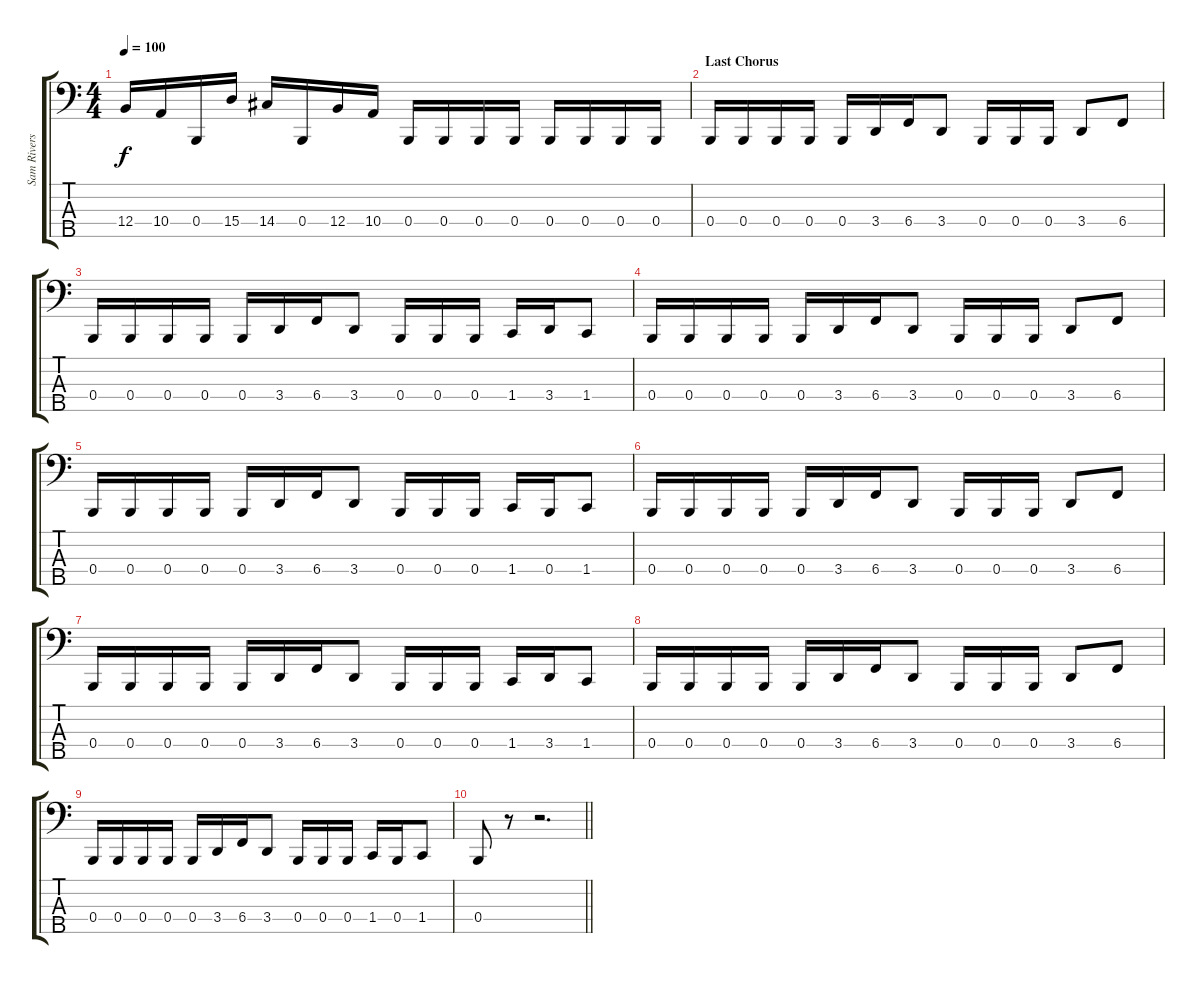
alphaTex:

\track ("Sam Rivers - Bass" "Sam Rivers") {instrument electricbassfinger}
\staff {score tabs}
\tuning (E2 B1 Gb1 B0 Ab0) {hide}
\ts (4 4)
\tempo 100
\clef f4
\ks c
12.4.16{dy f} 10.4.16 0.4.16 15.4.16 14.4.16 0.4.16 12.4.16 10.4.16 0.4.16 0.4.16 0.4.16 0.4.16 0.4.16 0.4.16 0.4.16 0.4.16 |
\section ("" "Last Chorus")
0.4.16 0.4.16 0.4.16 0.4.16 0.4.16 3.4.16 6.4.16 3.4.8 0.4.16 0.4.16 0.4.16 3.4.8 6.4.8 |
0.4.16 0.4.16 0.4.16 0.4.16 0.4.16 3.4.16 6.4.16 3.4.8 0.4.16 0.4.16 0.4.16 1.4.16 3.4.16 1.4.8 |
0.4.16 0.4.16 0.4.16 0.4.16 0.4.16 3.4.16 6.4.16 3.4.8 0.4.16 0.4.16 0.4.16 3.4.8 6.4.8 |
0.4.16 0.4.16 0.4.16 0.4.16 0.4.16 3.4.16 6.4.16 3.4.8 0.4.16 0.4.16 0.4.16 1.4.16 0.4.16 1.4.8 |
0.4.16 0.4.16 0.4.16 0.4.16 0.4.16 3.4.16 6.4.16 3.4.8 0.4.16 0.4.16 0.4.16 3.4.8 6.4.8 |
0.4.16 0.4.16 0.4.16 0.4.16 0.4.16 3.4.16 6.4.16 3.4.8 0.4.16 0.4.16 0.4.16 1.4.16 3.4.16 1.4.8 |
0.4.16 0.4.16 0.4.16 0.4.16 0.4.16 3.4.16 6.4.16 3.4.8 0.4.16 0.4.16 0.4.16 3.4.8 6.4.8 |
0.4.16 0.4.16 0.4.16 0.4.16 0.4.16 3.4.16 6.4.16 3.4.8 0.4.16 0.4.16 0.4.16 1.4.16 0.4.16 1.4.8 |
\barLineRight lightlight
0.4.8 r.8 r.2{d}
